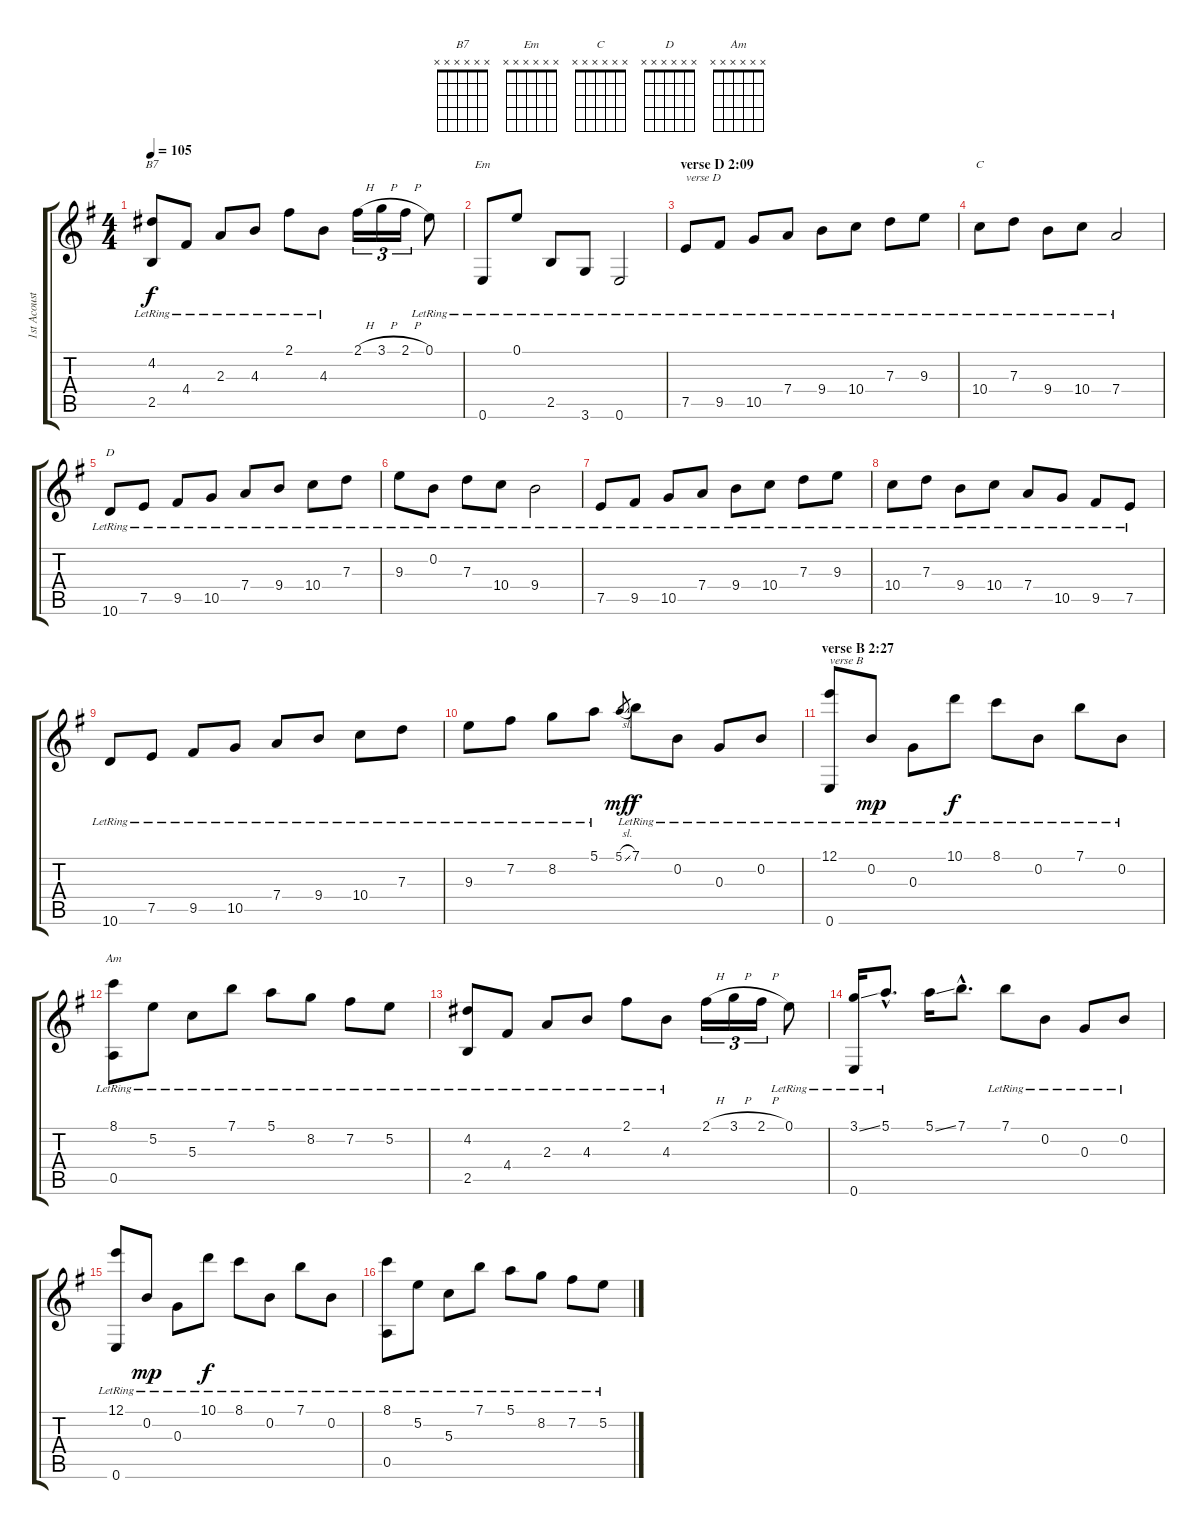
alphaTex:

\track ("1st Acoustic Guitar (Originally Classica" "1st Acoust") {instrument acousticguitarsteel}
\staff {score tabs}
\tuning (E4 B3 G3 D3 A2 E2) {hide}
\chord ("B7" x x x x x x)
\chord ("Em" x x x x x x)
\chord ("C" x x x x x x)
\chord ("D" x x x x x x)
\chord ("Am" x x x x x x)
\ts (4 4)
\tempo 105
\clef g2
\ks g
(4.2{lr} 2.5{lr}).8{ch "B7" dy f} 4.4{lr}.8 2.3{lr}.8 4.3{lr}.8 2.1{lr}.8 4.3{lr}.8 2.1{h}.16{tu (3 2)} 3.1{h}.16{tu (3 2)} 2.1{h}.16{tu (3 2)} 0.1{lr}.8 |
0.6{lr}.8{ch "Em"} 0.1{lr}.8 2.5{lr}.8 3.6{lr}.8 0.6{lr}.2 |
\section ("" "verse D 2:09")
7.5{lr}.8{txt "verse D"} 9.5{lr}.8 10.5{lr}.8 7.4{lr}.8 9.4{lr}.8 10.4{lr}.8 7.3{lr}.8 9.3{lr}.8 |
10.4{lr}.8{ch "C"} 7.3{lr}.8 9.4{lr}.8 10.4{lr}.8 7.4{lr}.2 |
10.6{lr}.8{ch "D"} 7.5{lr}.8 9.5{lr}.8 10.5{lr}.8 7.4{lr}.8 9.4{lr}.8 10.4{lr}.8 7.3{lr}.8 |
9.3{lr}.8 0.2{lr}.8 7.3{lr}.8 10.4{lr}.8 9.4{lr}.2 |
7.5{lr}.8 9.5{lr}.8 10.5{lr}.8 7.4{lr}.8 9.4{lr}.8 10.4{lr}.8 7.3{lr}.8 9.3{lr}.8 |
10.4{lr}.8 7.3{lr}.8 9.4{lr}.8 10.4{lr}.8 7.4{lr}.8 10.5{lr}.8 9.5{lr}.8 7.5{lr}.8 |
10.6{lr}.8 7.5{lr}.8 9.5{lr}.8 10.5{lr}.8 7.4{lr}.8 9.4{lr}.8 10.4{lr}.8 7.3{lr}.8 |
9.3{lr}.8 7.2{lr}.8 8.2{lr}.8 5.1{lr}.8 5.1{sl}.8{gr dy mf} 7.1{lr}.8{dy f} 0.2{lr}.8 0.3{lr}.8 0.2{lr}.8 |
\section ("" "verse B 2:27")
(12.1{lr} 0.6{lr}).8{txt "verse B"} 0.2{lr}.8{dy mp} 0.3{lr}.8 10.1{lr}.8{dy f} 8.1{lr}.8 0.2{lr}.8 7.1{lr}.8 0.2{lr}.8 |
(8.1{lr} 0.5{lr}).8{ch "Am"} 5.2{lr}.8 5.3{lr}.8 7.1{lr}.8 5.1{lr}.8 8.2{lr}.8 7.2{lr}.8 5.2{lr}.8 |
(4.2{lr} 2.5{lr}).8 4.4{lr}.8 2.3{lr}.8 4.3{lr}.8 2.1{lr}.8 4.3{lr}.8 2.1{h}.16{tu (3 2)} 3.1{h}.16{tu (3 2)} 2.1{h}.16{tu (3 2)} 0.1{lr}.8 |
(3.1{ss} 0.6{lr}).16 5.1{hac lr}.8{d} 5.1{ss}.16 7.1{hac}.8{d} 7.1{lr}.8 0.2{lr}.8 0.3{lr}.8 0.2{lr}.8 |
(12.1{lr} 0.6{lr}).8 0.2{lr}.8{dy mp} 0.3{lr}.8 10.1{lr}.8{dy f} 8.1{lr}.8 0.2{lr}.8 7.1{lr}.8 0.2{lr}.8 |
(8.1{lr} 0.5{lr}).8 5.2{lr}.8 5.3{lr}.8 7.1{lr}.8 5.1{lr}.8 8.2{lr}.8 7.2{lr}.8 5.2{lr}.8
